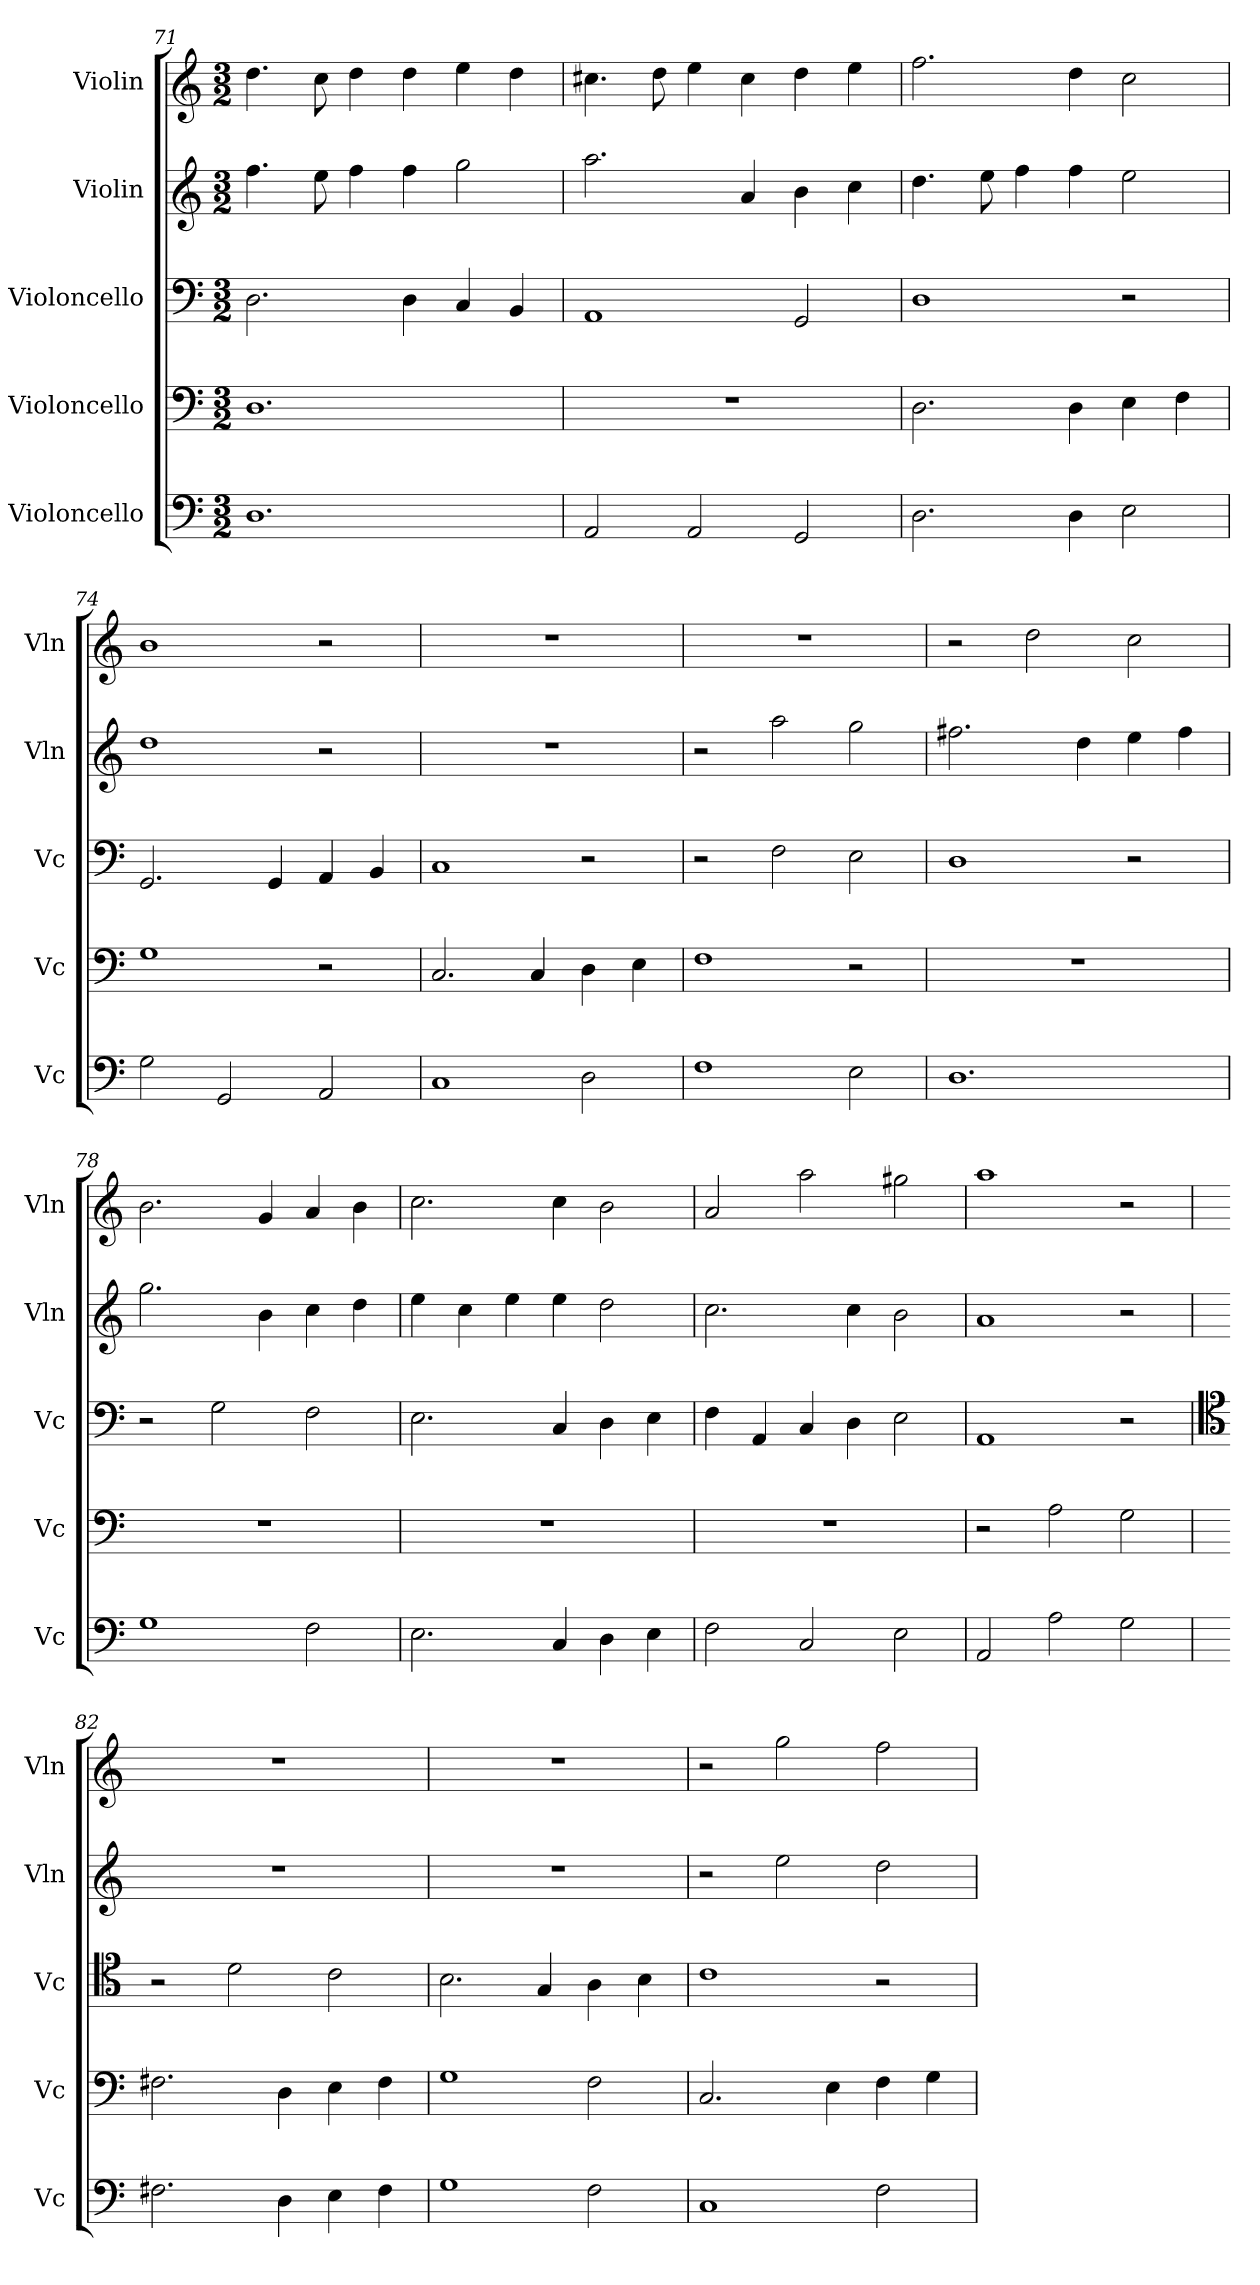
**kern	**kern	**kern	**kern	**kern
*part5	*part4	*part3	*part2	*part1
*staff5	*staff4	*staff3	*staff2	*staff1
*I"Violoncello	*I"Violoncello	*I"Violoncello	*I"Violin	*I"Violin
*I'Vc	*I'Vc	*I'Vc	*I'Vln	*I'Vln
*clefF4	*clefF4	*clefF4	*clefG2	*clefG2
*k[]	*k[]	*k[]	*k[]	*k[]
*M3/2	*M3/2	*M3/2	*M3/2	*M3/2
=71	=71	=71	=71	=71
1.D	1.D	2.D\	4.ff\	4.dd\
.	.	.	8ee\	8cc\
.	.	.	4ff\	4dd\
.	.	4D\	4ff\	4dd\
.	.	4C/	2gg\	4ee\
.	.	4BB/	.	4dd\
=72	=72	=72	=72	=72
2AA/	1.r	1AA	2.aa\	4.cc#X\
.	.	.	.	8dd\
2AA/	.	.	.	4ee\
.	.	.	4a/	4cc#\
2GG/	.	2GG/	4b\	4dd\
.	.	.	4cc\	4ee\
=73	=73	=73	=73	=73
2.D\	2.D\	1D	4.dd\	2.ff\
.	.	.	8ee\	.
.	.	.	4ff\	.
4D\	4D\	.	4ff\	4dd\
2E\	4E\	2r	2ee\	2cc\
.	4F\	.	.	.
=74	=74	=74	=74	=74
2G\	1G	2.GG/	1dd	1b
2GG/	.	.	.	.
.	.	4GG/	.	.
2AA/	2r	4AA/	2r	2r
.	.	4BB/	.	.
=75	=75	=75	=75	=75
1C	2.C/	1C	1.r	1.r
.	4C/	.	.	.
2D\	4D\	2r	.	.
.	4E\	.	.	.
=76	=76	=76	=76	=76
1F	1F	2r	2r	1.r
.	.	2F\	2aa\	.
2E\	2r	2E\	2gg\	.
=77	=77	=77	=77	=77
1.D	1.r	1D	2.ff#X\	2r
.	.	.	.	2dd\
.	.	.	4dd\	.
.	.	2r	4ee\	2cc\
.	.	.	4ff#\	.
=78	=78	=78	=78	=78
1G	1.r	2r	2.gg\	2.b\
.	.	2G\	.	.
.	.	.	4b\	4g/
2F\	.	2F\	4cc\	4a/
.	.	.	4dd\	4b\
=79	=79	=79	=79	=79
2.E\	1.r	2.E\	4ee\	2.cc\
.	.	.	4cc\	.
.	.	.	4ee\	.
4C/	.	4C/	4ee\	4cc\
4D\	.	4D\	2dd\	2b\
4E\	.	4E\	.	.
=80	=80	=80	=80	=80
2F\	1.r	4F\	2.cc\	2a/
.	.	4AA/	.	.
2C/	.	4C/	.	2aa\
.	.	4D\	4cc\	.
2E\	.	2E\	2b\	2gg#X\
=81	=81	=81	=81	=81
2AA/	2r	1AA	1a	1aa
2A\	2A\	.	.	.
2G\	2G\	2r	2r	2r
=82	=82	=82	=82	=82
*	*	*clefC4	*	*
2.F#X\	2.F#X\	2r	1.r	1.r
.	.	2d\	.	.
4D\	4D\	.	.	.
4E\	4E\	2c\	.	.
4F#\	4F#\	.	.	.
=83	=83	=83	=83	=83
1G	1G	2.B\	1.r	1.r
.	.	4G/	.	.
2F\	2F\	4A\	.	.
.	.	4B\	.	.
=84	=84	=84	=84	=84
1C	2.C/	1c	2r	2r
.	.	.	2ee\	2gg\
.	4E\	.	.	.
2F\	4F\	2r	2dd\	2ff\
.	4G\	.	.	.
=	=	=	=	=
*-	*-	*-	*-	*-
